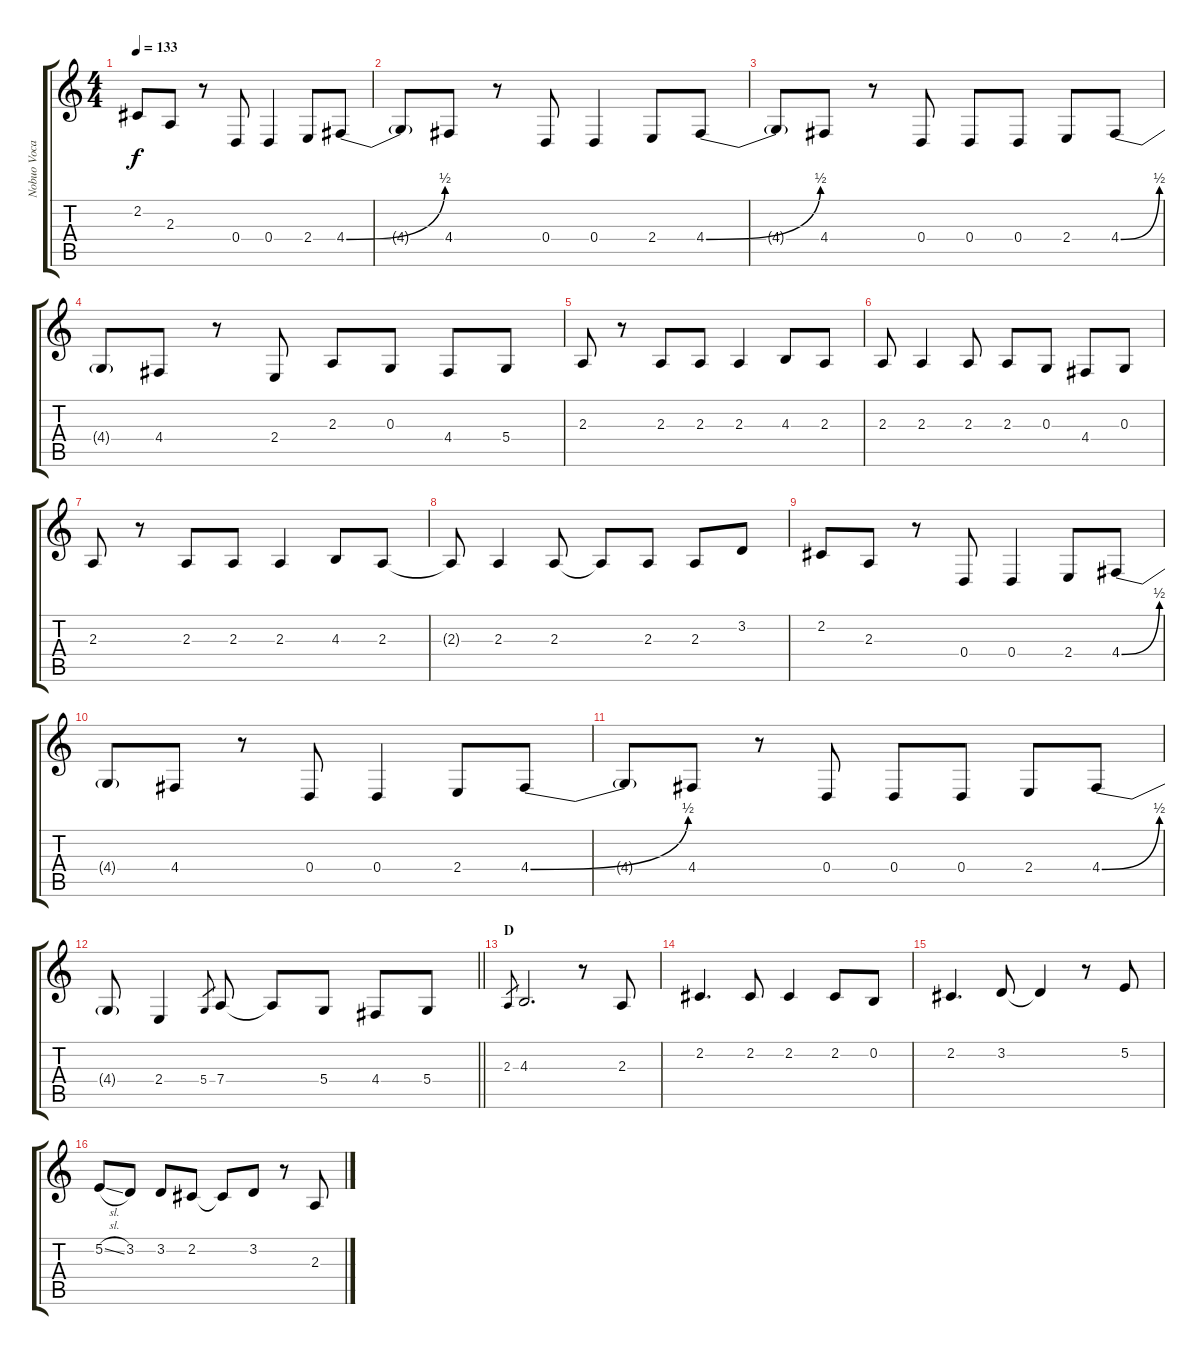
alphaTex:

\track ("Nobuo Vocals" "Nobuo Voca") {instrument tenorsax}
\staff {score tabs}
\tuning (E4 B3 G3 D3 A2 E2) {hide}
\ts (4 4)
\tempo 133
\clef g2
\ks c
2.2.8{dy f} 2.3.8 r.8 0.4.8 0.4.4 2.4.8 4.4{be (bend 0 0 60 2)}.8 |
4.4{t}.8 4.4.8 r.8 0.4.8 0.4.4 2.4.8 4.4{be (bend 0 0 60 2)}.8 |
4.4{t}.8 4.4.8 r.8 0.4.8 0.4.8 0.4.8 2.4.8 4.4{be (bend 0 0 60 2)}.8 |
4.4{t}.8 4.4.8 r.8 2.4.8 2.3.8 0.3.8 4.4.8 5.4.8 |
2.3.8 r.8 2.3.8 2.3.8 2.3.4 4.3.8 2.3.8 |
2.3.8 2.3.4 2.3.8 2.3.8 0.3.8 4.4.8 0.3.8 |
2.3.8 r.8 2.3.8 2.3.8 2.3.4 4.3.8 2.3.8 |
2.3{t}.8 2.3.4 2.3.8 2.3{t}.8 2.3.8 2.3.8 3.2.8 |
2.2.8 2.3.8 r.8 0.4.8 0.4.4 2.4.8 4.4{be (bend 0 0 60 2)}.8 |
4.4{t}.8 4.4.8 r.8 0.4.8 0.4.4 2.4.8 4.4{be (bend 0 0 60 2)}.8 |
4.4{t}.8 4.4.8 r.8 0.4.8 0.4.8 0.4.8 2.4.8 4.4{be (bend 0 0 60 2)}.8 |
\barLineRight lightlight
4.4{t}.8 2.4.4 5.4.8{gr} 7.4.8 7.4{t}.8 5.4.8 4.4.8 5.4.8 |
\section ("" "D")
2.3.8{gr} 4.3.2{d} r.8 2.3.8 |
2.2.4{d} 2.2.8 2.2.4 2.2.8 0.2.8 |
2.2.4{d} 3.2.8 3.2{t}.4 r.8 5.2.8 |
5.2{sl}.8 3.2.8 3.2.8 2.2.8 2.2{t}.8 3.2.8 r.8 2.3.8
